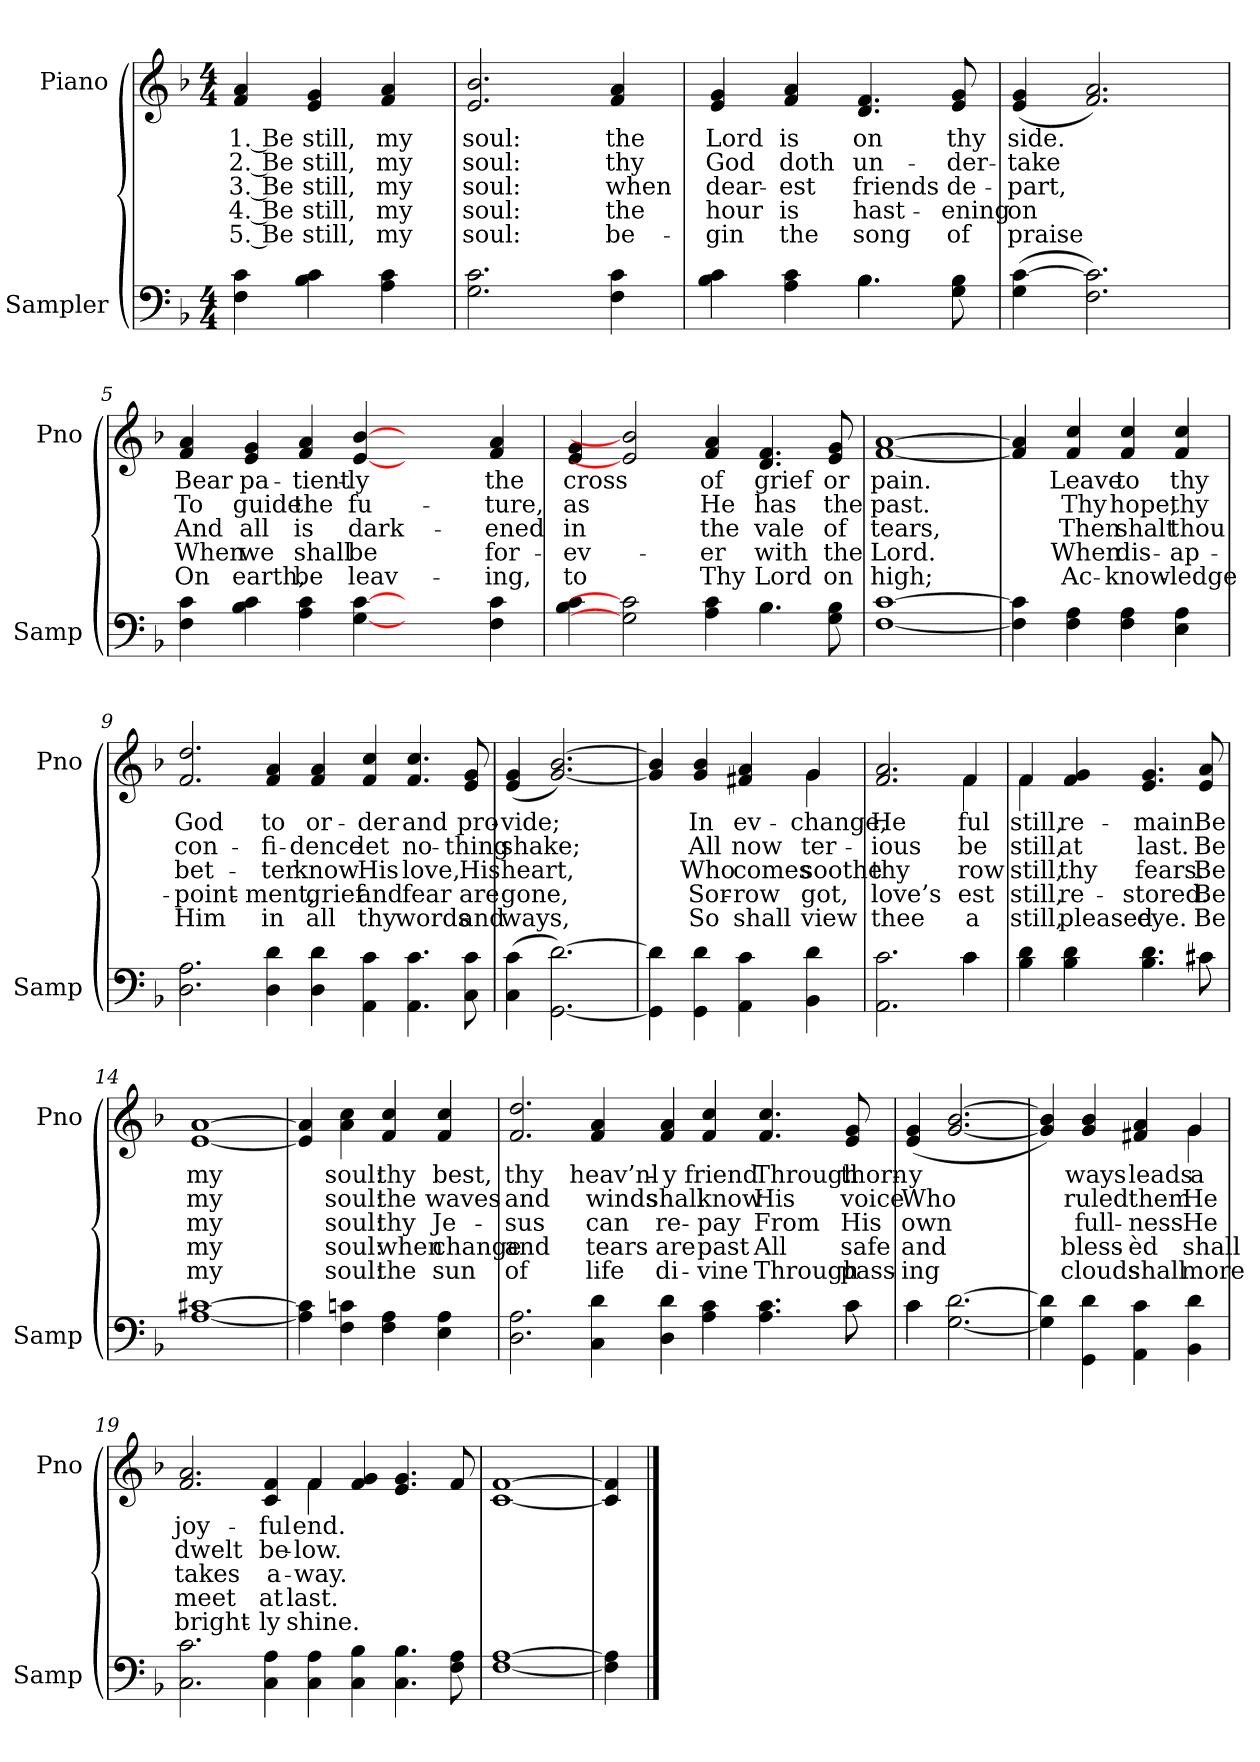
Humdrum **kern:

**kern	**kern	**text	**text	**text	**text	**text
*part2	*part1	*part1	*part1	*part1	*part1	*part1
*staff2	*staff1	*staff1	*staff1	*staff1	*staff1	*staff1
*I"Sampler	*I"Piano	*	*	*	*	*
*I'Samp	*I'Pno	*	*	*	*	*
*clefF4	*clefG2	*	*	*	*	*
*k[b-]	*k[b-]	*	*	*	*	*
*F:	*F:	*	*	*	*	*
*M4/4	*M4/4	*	*	*	*	*
=1	=1	=1	=1	=1	=1	=1
4F\ 4c\	4f/ 4a/	1. Be	2. Be	3. Be	4. Be	5. Be
4B-\ 4c\	4e/ 4g/	still,	still,	still,	still,	still,
4A\ 4c\	4f/ 4a/	my	my	my	my	my
=2	=2	=2	=2	=2	=2	=2
2.G\ 2.c\	2.e/ 2.b-/	soul:	soul:	soul:	soul:	soul:
4F\ 4c\	4f/ 4a/	the	thy	when	the	be-
=3	=3	=3	=3	=3	=3	=3
*^	*	*	*	*	*	*
4B-\ 4c\	2ryy	4e/ 4g/	Lord	God	dear-	hour	-gin
4A\ 4c\	.	4f/ 4a/	is	doth	-est	is	the
4.B-\	4.B-	4.d/ 4.f/	on	un-	friends	hast-	song
8G\ 8B-\	8ryy	8e/ 8g/	thy	-der-	de-	-ening	of
*v	*v	*	*	*	*	*	*
=4	=4	=4	=4	=4	=4	=4
(4G\ [4c\	(4e/ 4g/	side.	-take	-part,	on	praise
2.F\ 2.c\])	2.f/ 2.a/)	.	.	.	.	.
=5	=5	=5	=5	=5	=5	=5
4F\ 4c\	4f/ 4a/	Bear	To	And	When	On
4B-\ 4c\	4e/ 4g/	pa-	guide	all	we	earth,
4A\ 4c\	4f/ 4a/	-tient-	the	is	shall	be
[4G\ [4c\	[4e/ [4b-/	-ly	fu-	dark-	be	leav-
2ryy	2ryy	.	.	.	.	.
4F\ 4c\	4f/ 4a/	the	-ture,	-ened	for-	-ing,
=6	=6	=6	=6	=6	=6	=6
4B-\ 4c\	4e/ 4g/	cross	as	in	-ev-	to
2G\] 2c\]	2e/] 2b-/]	.	.	.	.	.
4A\ 4c\	4f/ 4a/	of	He	the	-er	Thy
4.B-\	4.d/ 4.f/	grief	has	vale	with	Lord
8G\ 8B-\	8e/ 8g/	or	the	of	the	on
=7	=7	=7	=7	=7	=7	=7
[1F\ [1c\	[1f/ [1a/	pain.	past.	tears,	Lord.	high;
=8	=8	=8	=8	=8	=8	=8
4F\] 4c\]	4f/] 4a/]	.	.	.	.	.
4F\ 4A\	4f/ 4cc/	Leave	Thy	Then	When	Ac-
4F\ 4A\	4f/ 4cc/	to	hope,	shalt	dis-	-know-
4E\ 4A\	4f/ 4cc/	thy	thy	thou	-ap-	-ledge
=9	=9	=9	=9	=9	=9	=9
2.D\ 2.A\	2.f/ 2.dd/	God	con-	bet-	-point-	Him
4D\ 4d\	4f/ 4a/	to	-fi-	-ter	-ment,	in
4D\ 4d\	4f/ 4a/	or-	-dence	know	grief	all
4AA\ 4c\	4f/ 4cc/	-der	let	His	and	thy
4.AA\ 4.c\	4.f/ 4.cc/	and	no-	love,	fear	words
8C\ 8c\	8e/ 8g/	pro-	-thing	His	are	and
=10	=10	=10	=10	=10	=10	=10
(4C\ 4c\	(4e/ 4g/	-vide;	shake;	heart,	gone,	ways,
[2.GG [2.d)	[2.g [2.b-)	.	.	.	.	.
=11	=11	=11	=11	=11	=11	=11
*	*^	*	*	*	*	*
4GG\] 4d\]	4g/] 4b-/]	2.ryy	.	.	.	.	.
4GG 4d	4g 4b-	.	In	All	Who	Sor-	So
4AA\ 4c\	4f#X/ 4a/	.	ev-	now	comes	-row	shall
4BB-\ 4d\	4g/	4g	change,	-ter-	soothe	-got,	view
=12	=12	=12	=12	=12	=12	=12	=12
*^	*	*	*	*	*	*	*
2.AA\ 2.c\	2.ryy	2.f/ 2.a/	2.ryy	He	-ious	thy	love’s	thee
4c\	4c	4f/	4f	-ful	be	-row	-est	a
=13	=13	=13	=13	=13	=13	=13	=13	=13
4B-\ 4d\	2..ryy	4f/	4f	still,	still,	still,	still,	still,
4B-\ 4d\	.	4f/ 4g/	2.ryy	re-	at	thy	re-	pleased
4.B-\ 4.d\	.	4.e/ 4.g/	.	-main.	last.	fears.	-stored.	eye.
8c#X\	8c#X	8e/ 8a/	.	Be	Be	Be	Be	Be
*v	*v	*	*	*	*	*	*	*
*	*v	*v	*	*	*	*	*
=14	=14	=14	=14	=14	=14	=14
[1A/ [1c#X/	[1e\ [1a\	my	my	my	my	my
=15	=15	=15	=15	=15	=15	=15
4A\] 4c#\]	4e/] 4a/]	.	.	.	.	.
4F\ 4cn\	4a\ 4cc\	soul:	soul:	soul:	soul:	soul:
4F\ 4A\	4f/ 4cc/	thy	the	thy	when	the
4E\ 4A\	4f/ 4cc/	best,	waves	Je-	change	sun
=16	=16	=16	=16	=16	=16	=16
*^	*	*	*	*	*	*
2.D\ 2.A\	1...ryy	2.f/ 2.dd/	thy	and	-sus	and	of
4C\ 4d\	.	4f/ 4a/	heav’nl-	winds	can	tears	life
4D\ 4d\	.	4f/ 4a/	-y	shall	re-	are	di-
4A\ 4c\	.	4f/ 4cc/	friend	know	-pay	past	-vine
4.A\ 4.c\	.	4.f/ 4.cc/	Through	His	From	All	Through
8c\	8c	8e/ 8g/	thorn-	voice	His	safe	pass-
=17	=17	=17	=17	=17	=17	=17	=17
(4c\	4c)	(4e/ 4g/	-y	Who	own	and	-ing
[2.G\ [2.d\	2.ryy	[2.g/ [2.b-/	.	.	.	.	.
*v	*v	*	*	*	*	*	*
=18	=18	=18	=18	=18	=18	=18
*	*^	*	*	*	*	*
4G\] 4d\]	4g/] 4b-/])	2.ryy	.	.	.	.	.
4GG\ 4d\	4g/ 4b-/	.	ways	ruled	full-	bless-	clouds
4AA\ 4c\	4f#X/ 4a/	.	leads	them	-ness	-èd	shall
4BB-\ 4d\	4g/	4g	a	He	He	shall	more
=19	=19	=19	=19	=19	=19	=19	=19
2.C\ 2.c\	2.f/ 2.a/	1ryy	joy-	dwelt	takes	meet	bright-
4C\ 4A\	4c/ 4f/	.	-ful	be-	a-	at	-ly
4C\ 4A\	4f/	4f	end.	-low.	-way.	last.	shine.
4C\ 4B-\	4f/ 4g/	2.ryy	.	.	.	.	.
4.C\ 4.B-\	4.e/ 4.g/	.	.	.	.	.	.
8F\ 8A\	8f/	.	.	.	.	.	.
*	*v	*v	*	*	*	*	*
=20	=20	=20	=20	=20	=20	=20
[1F\ [1A\	[1c [1f	.	.	.	.	.
=21	=21	=21	=21	=21	=21	=21
4F\] 4A\]	4c/] 4f/]	.	.	.	.	.
==	==	==	==	==	==	==
*-	*-	*-	*-	*-	*-	*-
